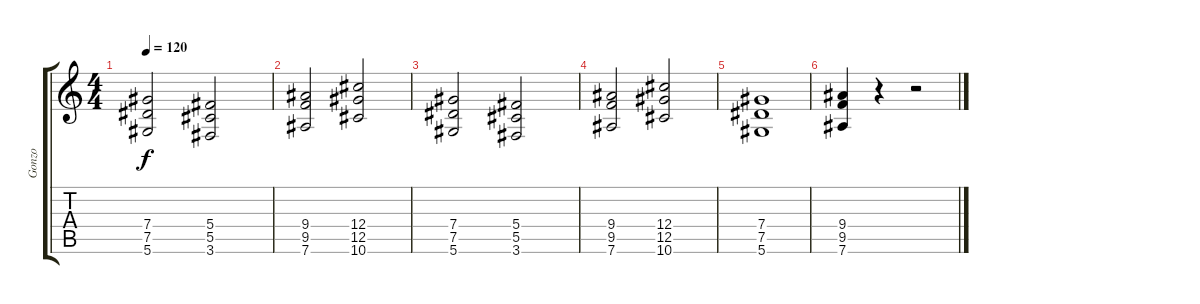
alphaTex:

\track ("Gonzo" "Gonzo") {instrument distortionguitar}
\staff {score tabs}
\tuning (Eb4 Bb3 Gb3 Db3 Ab2 Eb2) {hide}
\ts (4 4)
\tempo 120
\clef g2
\ks c
(7.4 7.5 5.6).2{dy f} (5.4 5.5 3.6).2 |
(9.4 9.5 7.6).2 (12.4 12.5 10.6).2 |
(7.4 7.5 5.6).2 (5.4 5.5 3.6).2 |
(9.4 9.5 7.6).2 (12.4 12.5 10.6).2 |
(7.4 7.5 5.6).1 |
(9.4 9.5 7.6).4 r.4 r.2
